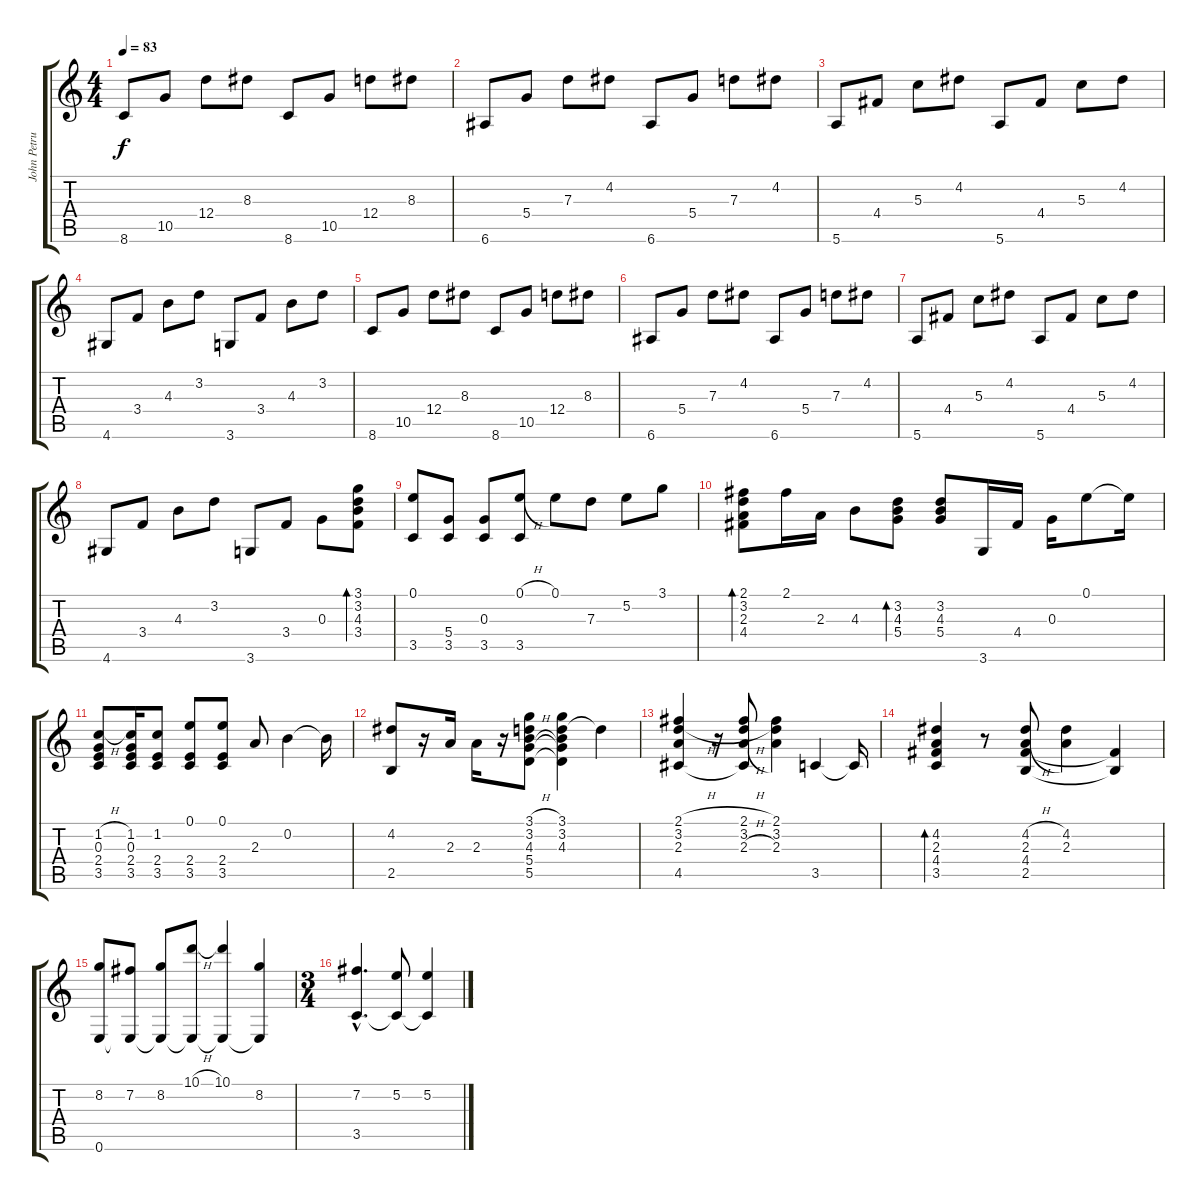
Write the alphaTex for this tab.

\track ("John Petrucci " "John Petru") {instrument acousticguitarnylon}
\staff {score tabs}
\tuning (E4 B3 G3 D3 A2 E2) {hide}
\ts (4 4)
\tempo 83
\clef g2
\ks c
8.6.8{dy f} 10.5.8 12.4.8 8.3.8 8.6.8 10.5.8 12.4.8 8.3.8 |
6.6.8 5.4.8 7.3.8 4.2.8 6.6.8 5.4.8 7.3.8 4.2.8 |
5.6.8 4.4.8 5.3.8 4.2.8 5.6.8 4.4.8 5.3.8 4.2.8 |
4.6.8 3.4.8 4.3.8 3.2.8 3.6.8 3.4.8 4.3.8 3.2.8 |
8.6.8 10.5.8 12.4.8 8.3.8 8.6.8 10.5.8 12.4.8 8.3.8 |
6.6.8 5.4.8 7.3.8 4.2.8 6.6.8 5.4.8 7.3.8 4.2.8 |
5.6.8 4.4.8 5.3.8 4.2.8 5.6.8 4.4.8 5.3.8 4.2.8 |
4.6.8 3.4.8 4.3.8 3.2.8 3.6.8 3.4.8 0.3.8 (3.1 3.2 4.3 3.4).8{bd 30} |
(0.1 3.5).8 (5.4 3.5).8 (0.3 3.5).8 (0.1{h} 3.5).8 0.1.8 7.3.8 5.2.8 3.1.8 |
(2.1 3.2 2.3 4.4).8{bd 60} 2.1.16 2.3.16 4.3.8 (3.2 4.3 5.4).8{bd 60} (3.2 4.3 5.4).8 3.6.16 4.4.16 0.3.16 0.1.8 0.1{t}.16 |
(1.2{h} 0.3 2.4 3.5).8 (1.2 0.3 2.4 3.5).16 (1.2 2.4 3.5).8 (0.1 2.4 3.5).8 (0.1 2.4 3.5).8 2.3.8 0.2.4 0.2{t}.16 |
(4.2 2.5).8 r.16 2.3.16 2.3.16 r.16 (3.1{h} 3.2{h} 4.3{h} 5.4 5.5).8 (3.1 3.2 4.3 5.4{t} 5.5{t}).4 3.2{t}.4 |
(2.1{h} 3.2{h} 2.3 4.5).4 r.16 (2.1{h} 3.2{h} 2.3{h} 4.5{t}).8 (2.1 3.2 2.3).4 3.5.4 3.5{t}.16 |
(4.2 2.3 4.4 3.5).4{bd 60} r.8 (4.2{h} 2.3{h} 4.4 2.5).8 (4.2 2.3).4 (4.4{t} 2.5{t}).4 |
(8.2 0.6).8 (7.2 0.6{t}).8 (8.2 0.6{t}).8 (10.1{h} 0.6{t}).8 (10.1 0.6{t}).4 (8.2 0.6{t}).4 |
\ts (3 4)
(7.2{hac} 3.5{hac}).4{d} (5.2 3.5{t}).8 (5.2 3.5{t}).4
